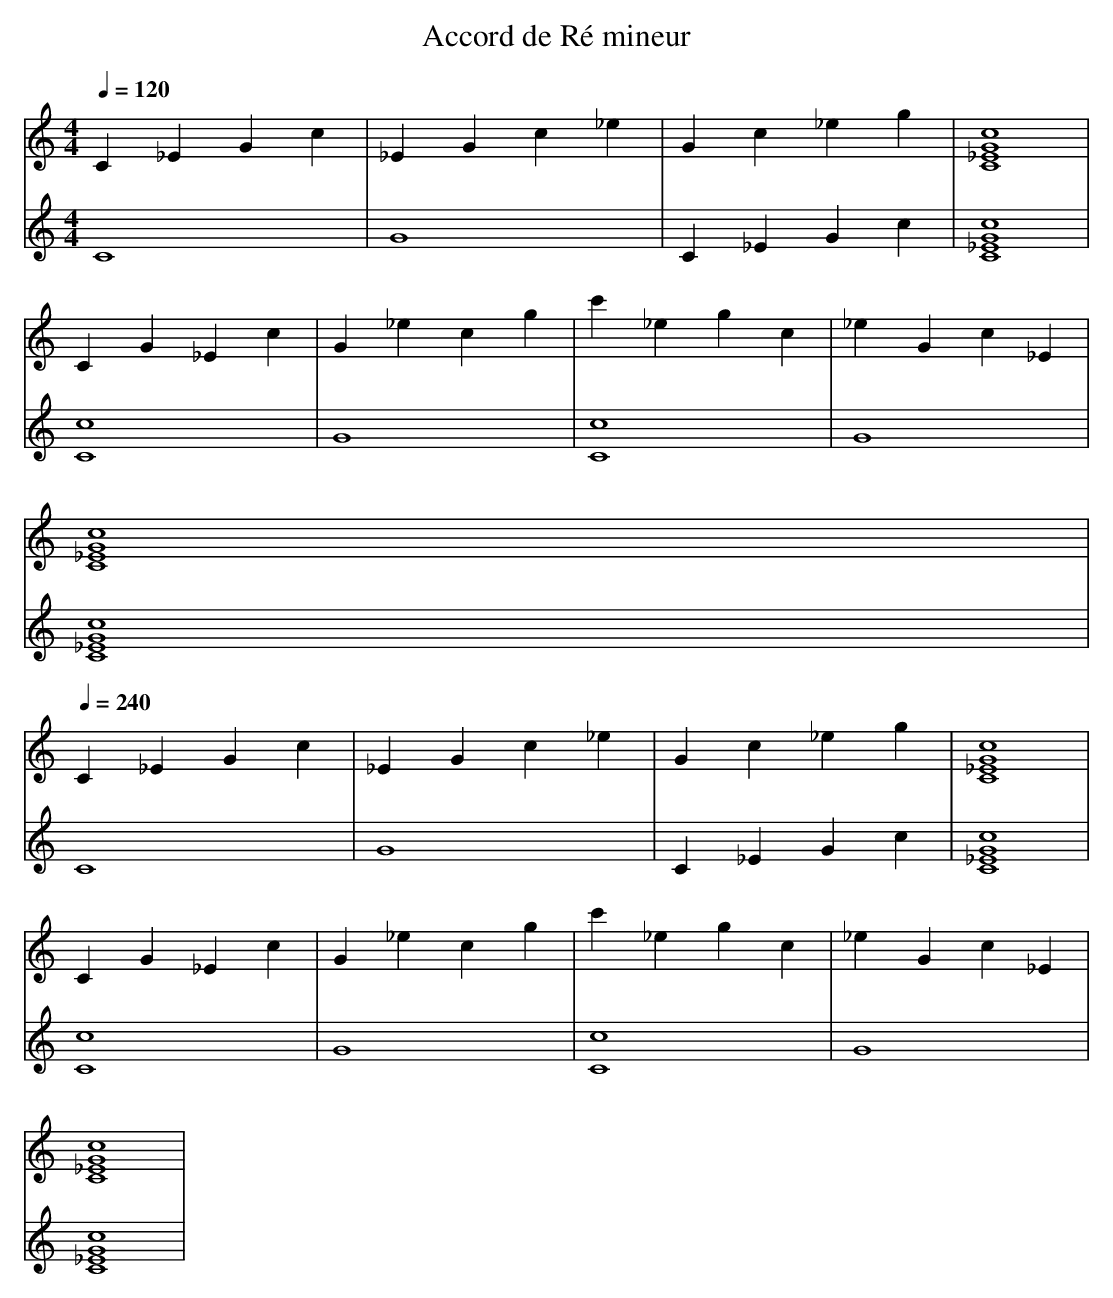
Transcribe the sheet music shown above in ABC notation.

X:1
T:Accord de Ré mineur
M: 4/4
L: 1/4
Q:1/4=120
K:C
V:1
C _E G c | _E G c _e | G c _e g | [C4 _E4 G4 c4] |
C G _E c | G _e c g | c' _e g c | _e G c _E |
[C4 _E4 G4 c4] |
Q:1/4=240
C _E G c | _E G c _e | G c _e g | [C4 _E4 G4 c4] |
C G _E c | G _e c g | c' _e g c | _e G c _E |
[C4 _E4 G4 c4] |
V:2
C4 | G4 | C _E G c | [C4 _E4 G4 c4] |
[C4 c4] | G4 | [C4 c4] | G4 |
[C4 _E4 G4 c4] |
Q:1/4=240
C4 | G4 | C _E G c | [C4 _E4 G4 c4] |
[C4 c4] | G4 | [C4 c4] | G4 |
[C4 _E4 G4 c4] |
